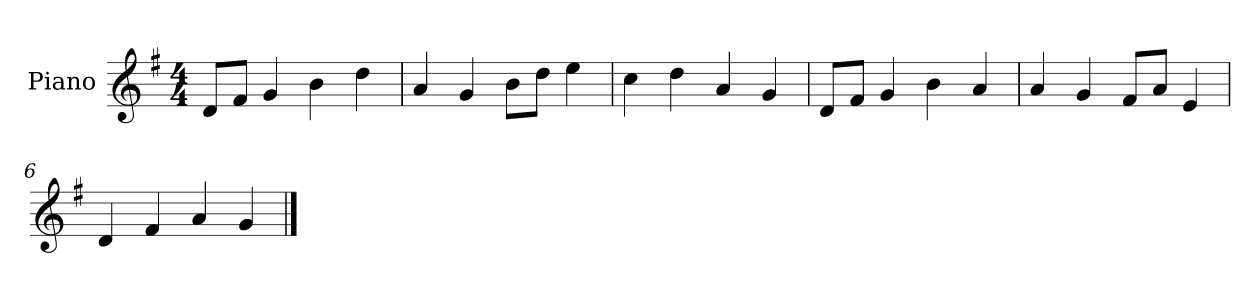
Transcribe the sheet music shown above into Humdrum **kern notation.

**kern
*part1
*staff1
*I"Piano
*I'P-no
*clefG2
*k[f#]
*M4/4
*MM90
=1
8d/L
8f#/J
4g/
4b\
4dd\
=2
4a/
4g/
8b\L
8dd\J
4ee\
=3
4cc\
4dd\
4a/
4g/
=4
8d/L
8f#/J
4g/
4b\
4a/
=5
4a/
4g/
8f#/L
8a/J
4e/
=6
4d/
4f#/
4a/
4g/
==
*-
